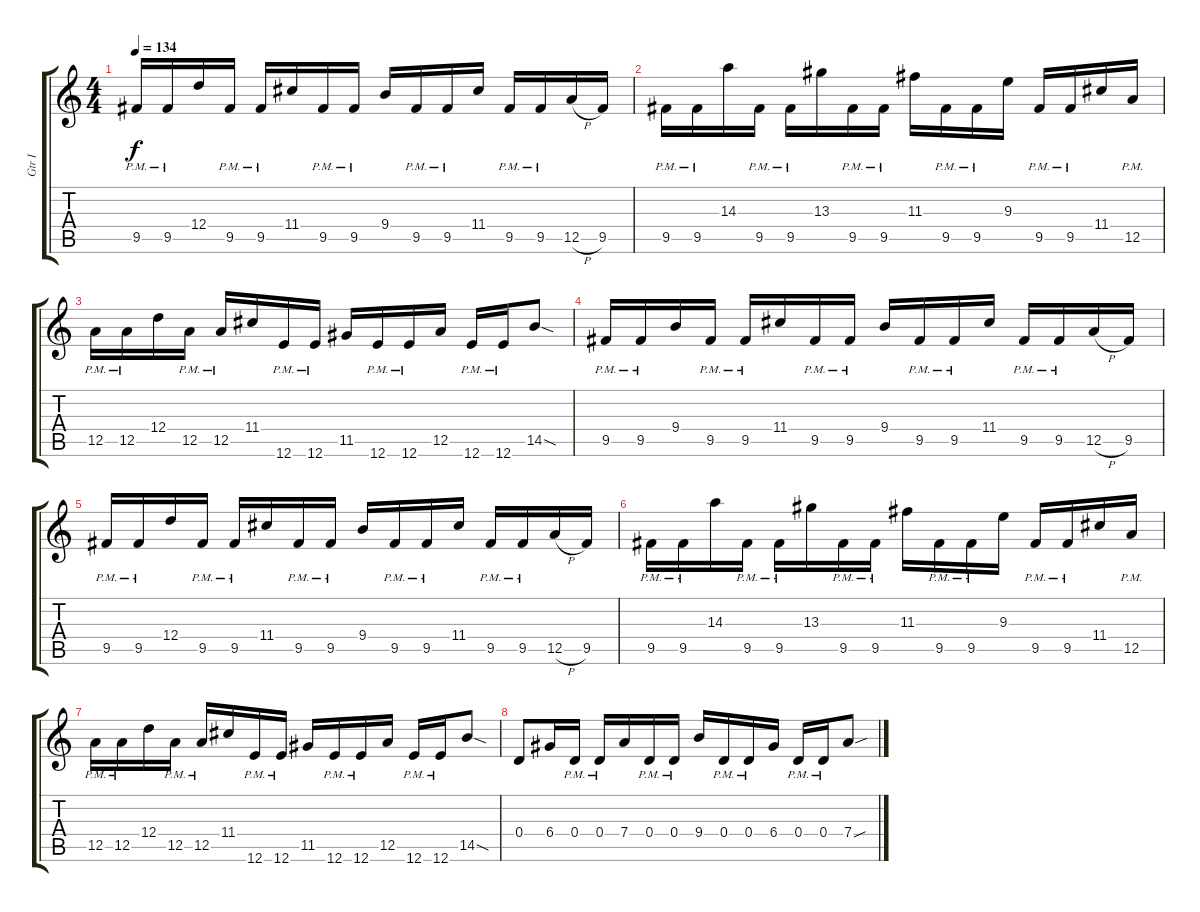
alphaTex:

\track ("Gtr I" "Gtr I") {instrument overdrivenguitar}
\staff {score tabs}
\tuning (E4 B3 G3 D3 A2 E2) {hide}
\ts (4 4)
\tempo 134
\clef g2
\ks c
9.5{pm}.16{dy f} 9.5{pm}.16 12.4.16 9.5{pm}.16 9.5{pm}.16 11.4.16 9.5{pm}.16 9.5{pm}.16 9.4.16 9.5{pm}.16 9.5{pm}.16 11.4.16 9.5{pm}.16 9.5{pm}.16 12.5{h}.16 9.5.16 |
9.5{pm}.16 9.5{pm}.16 14.3.16 9.5{pm}.16 9.5{pm}.16 13.3.16 9.5{pm}.16 9.5{pm}.16 11.3.16 9.5{pm}.16 9.5{pm}.16 9.3.16 9.5{pm}.16 9.5{pm}.16 11.4.16 12.5{pm}.16 |
12.5{pm}.16 12.5{pm}.16 12.4.16 12.5{pm}.16 12.5{pm}.16 11.4.16 12.6{pm}.16 12.6{pm}.16 11.5.16 12.6{pm}.16 12.6{pm}.16 12.5.16 12.6{pm}.16 12.6{pm}.16 14.5{sod}.8 |
9.5{pm}.16 9.5{pm}.16 9.4.16 9.5{pm}.16 9.5{pm}.16 11.4.16 9.5{pm}.16 9.5{pm}.16 9.4.16 9.5{pm}.16 9.5{pm}.16 11.4.16 9.5{pm}.16 9.5{pm}.16 12.5{h}.16 9.5.16 |
9.5{pm}.16 9.5{pm}.16 12.4.16 9.5{pm}.16 9.5{pm}.16 11.4.16 9.5{pm}.16 9.5{pm}.16 9.4.16 9.5{pm}.16 9.5{pm}.16 11.4.16 9.5{pm}.16 9.5{pm}.16 12.5{h}.16 9.5.16 |
9.5{pm}.16 9.5{pm}.16 14.3.16 9.5{pm}.16 9.5{pm}.16 13.3.16 9.5{pm}.16 9.5{pm}.16 11.3.16 9.5{pm}.16 9.5{pm}.16 9.3.16 9.5{pm}.16 9.5{pm}.16 11.4.16 12.5{pm}.16 |
12.5{pm}.16 12.5{pm}.16 12.4.16 12.5{pm}.16 12.5{pm}.16 11.4.16 12.6{pm}.16 12.6{pm}.16 11.5.16 12.6{pm}.16 12.6{pm}.16 12.5.16 12.6{pm}.16 12.6{pm}.16 14.5{sod}.8 |
0.4.8 6.4.16 0.4{pm}.16 0.4{pm}.16 7.4.16 0.4{pm}.16 0.4{pm}.16 9.4.16 0.4{pm}.16 0.4{pm}.16 6.4.16 0.4{pm}.16 0.4{pm}.16 7.4{sou}.8
